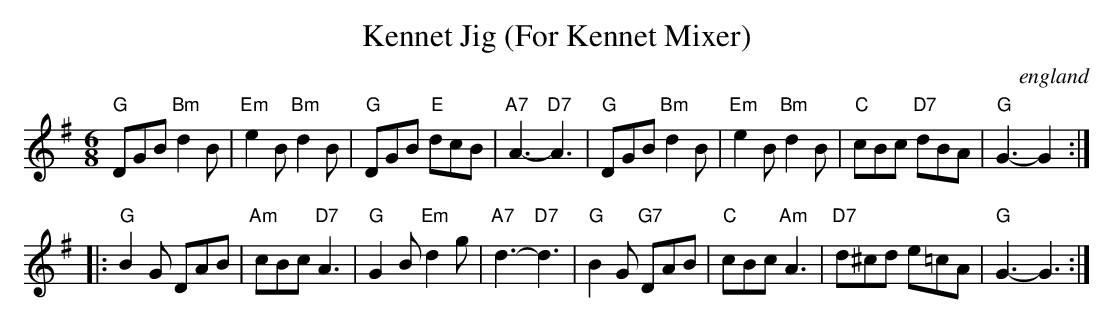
X:1
T:Kennet Jig (For Kennet Mixer)
O:england
M:6/8
K:G
"G"DGB "Bm"d2B|"Em"e2B "Bm"d2B|"G"DGB "E"dcB|"A7"A3 -"D7"A3|"G"DGB "Bm"d2B|\
"Em"e2B "Bm"d2B|"C"cBc "D7"dBA|"G"G3 -G2::
"G"B2G DAB|"Am"cBc "D7"A3|"G"G2B "Em"d2g|"A7"d3 -"D7"d3|"G"B2G "G7"DAB|\
"C"cBc "Am"A3|"D7"d^cd e=cA|"G"G3 -G3:|
